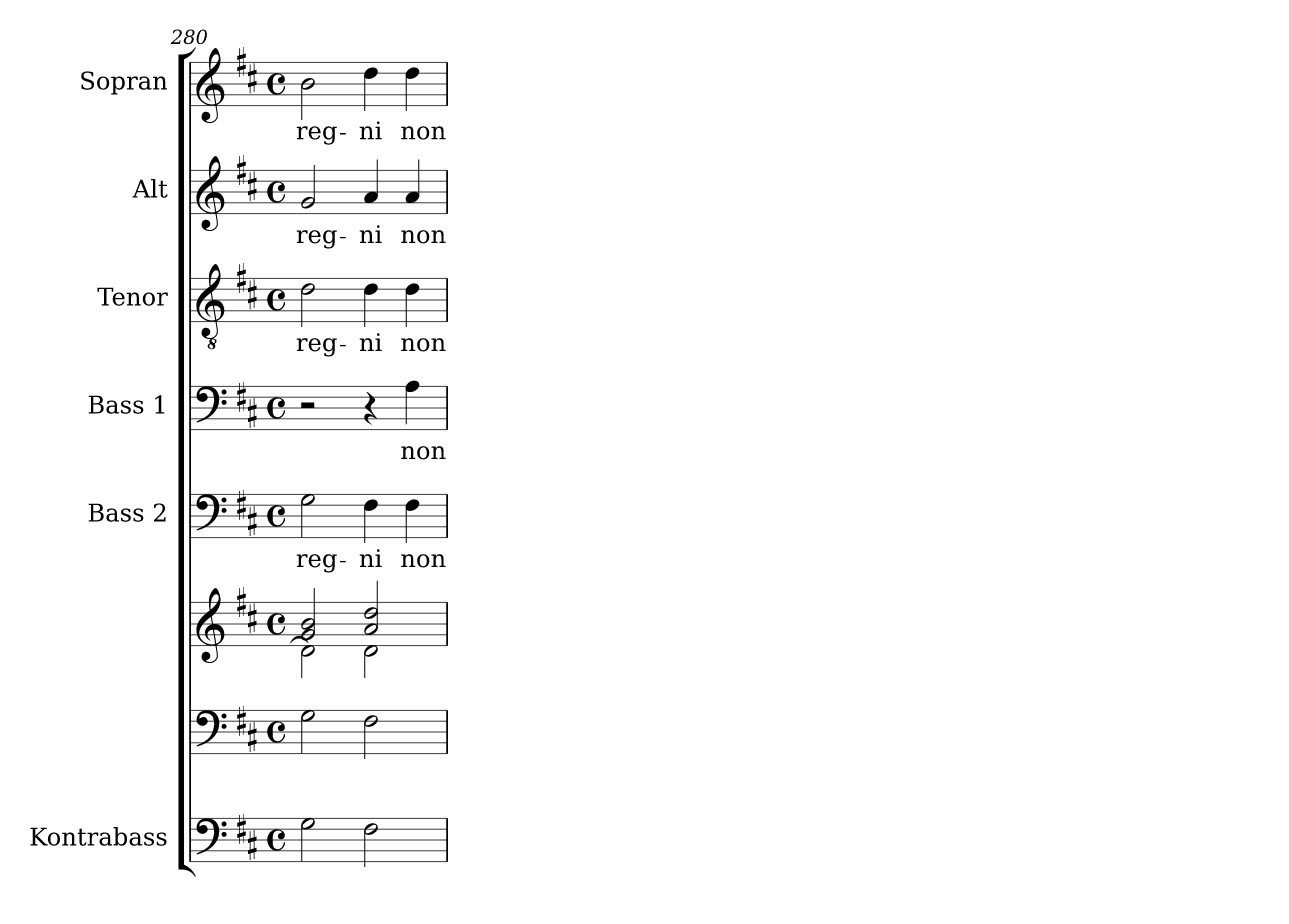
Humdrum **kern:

**kern	**kern	**kern	**kern	**text	**kern	**text	**kern	**text	**kern	**text	**kern	**text
*part7	*part6	*part6	*part5	*part5	*part4	*part4	*part3	*part3	*part2	*part2	*part1	*part1
*staff8	*staff7	*staff6	*staff5	*staff5	*staff4	*staff4	*staff3	*staff3	*staff2	*staff2	*staff1	*staff1
*I"Kontrabass	*	*	*I"Bass 2	*	*I"Bass 1	*	*I"Tenor	*	*I"Alt	*	*I"Sopran	*
*I'Kb.	*	*	*I'B. 2	*	*I'B. 1	*	*I'T.	*	*I'A.	*	*I'S.	*
*clefF4	*clefF4	*clefG2	*clefF4	*	*clefF4	*	*clefGv2	*	*clefG2	*	*clefG2	*
*ITrd7c12	*	*	*	*	*	*	*	*	*	*	*	*
*k[f#c#]	*k[f#c#]	*k[f#c#]	*k[f#c#]	*	*k[f#c#]	*	*k[f#c#]	*	*k[f#c#]	*	*k[f#c#]	*
*D:	*D:	*D:	*D:	*	*D:	*	*D:	*	*D:	*	*D:	*
*M4/4	*M4/4	*M4/4	*M4/4	*	*M4/4	*	*M4/4	*	*M4/4	*	*M4/4	*
*met(c)	*met(c)	*met(c)	*met(c)	*	*met(c)	*	*met(c)	*	*met(c)	*	*met(c)	*
=280	=280	=280	=280	=280	=280	=280	=280	=280	=280	=280	=280	=280
*	*	*^	*	*	*	*	*	*	*	*	*	*
!	!	!	!	!	!LO:LY:b	!	!	!	!LO:LY:b	!	!LO:LY:b	!	!LO:LY:b
2GG\	2G\	2g/ 2b/	2d\]	2G\	reg-	2r	.	2d\	reg-	2g/	reg-	2b\	reg-
!	!	!	!	!	!LO:LY:b	!	!	!	!LO:LY:b	!	!LO:LY:b	!	!LO:LY:b
2FF#\	2F#\	2a/ 2dd/	2d\	4F#\	-ni	4r	.	4d\	-ni	4a/	-ni	4dd\	-ni
!	!	!	!	!	!LO:LY:b	!	!LO:LY:b	!	!LO:LY:b	!	!LO:LY:b	!	!LO:LY:b
.	.	.	.	4F#\	non	4A\	non	4d\	non	4a/	non	4dd\	non
*	*	*v	*v	*	*	*	*	*	*	*	*	*	*
=	=	=	=	=	=	=	=	=	=	=	=	=
*-	*-	*-	*-	*-	*-	*-	*-	*-	*-	*-	*-	*-
